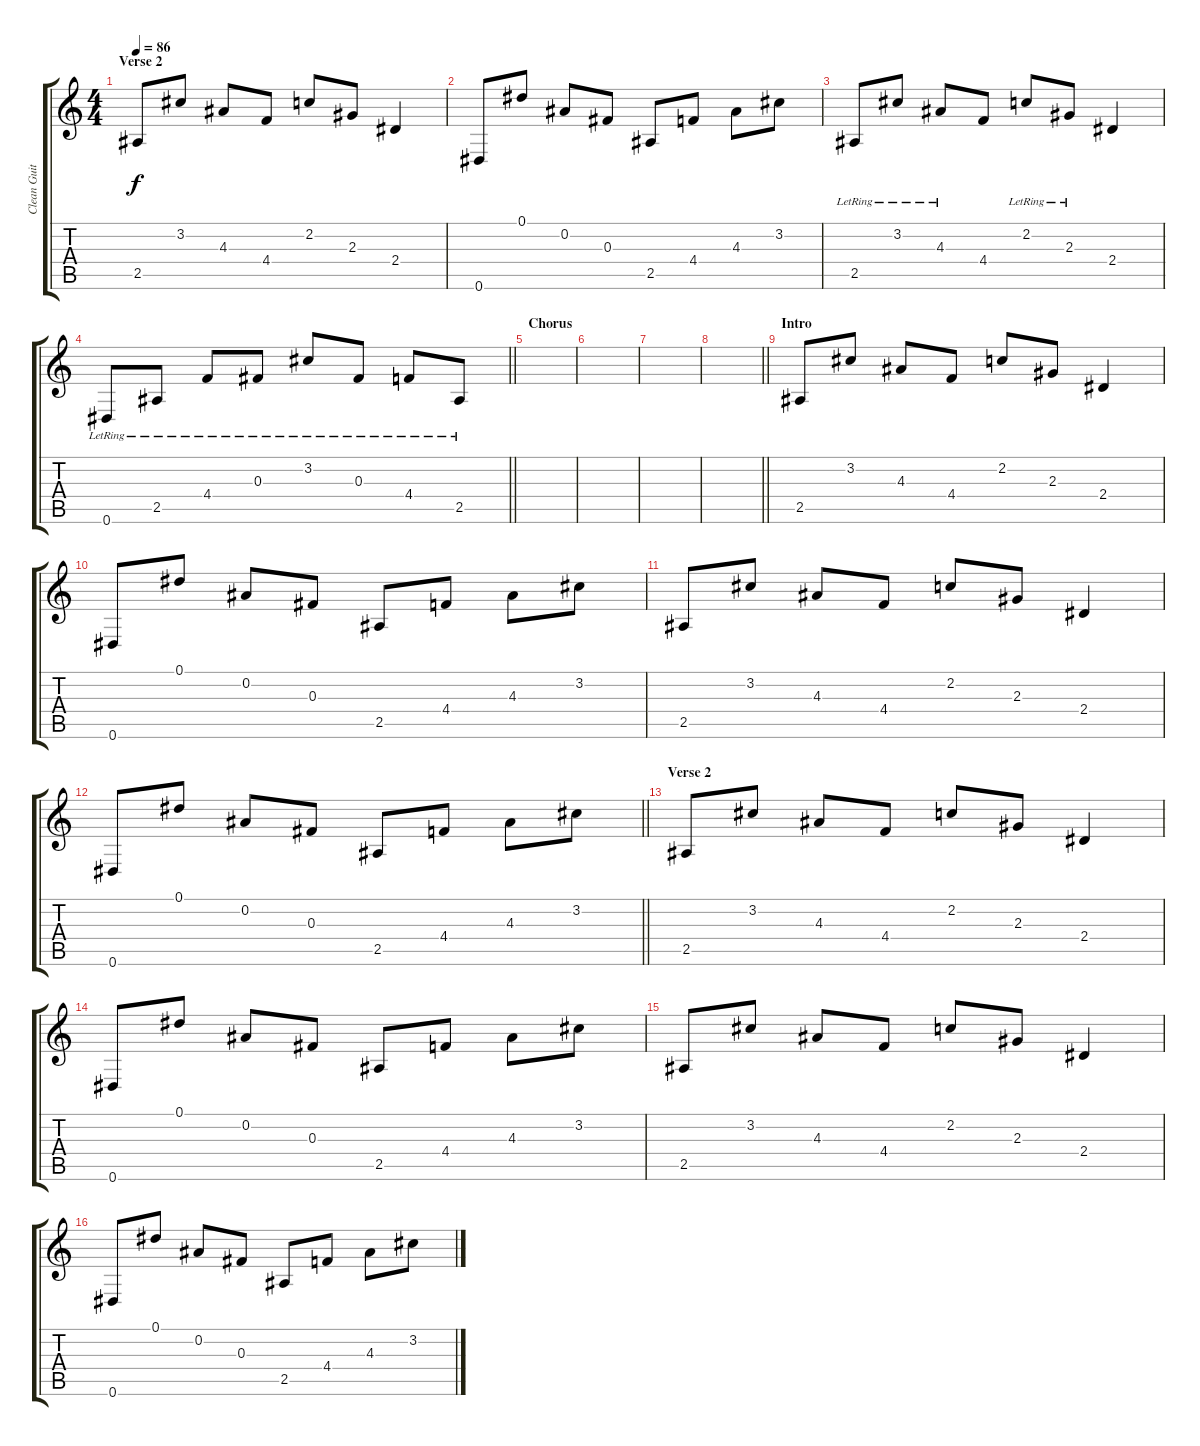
\track ("Clean Guitar" "Clean Guit") {instrument electricguitarclean}
\staff {score tabs}
\tuning (Eb4 Bb3 Gb3 Db3 Ab2 Eb2) {hide}
\ts (4 4)
\section ("" "Verse 2")
\tempo 86
\clef g2
\ks c
2.5.8{dy f} 3.2.8 4.3.8 4.4.8 2.2.8 2.3.8 2.4.4 |
0.6.8 0.1.8 0.2.8 0.3.8 2.5.8 4.4.8 4.3.8 3.2.8 |
2.5{lr}.8 3.2{lr}.8 4.3{lr}.8 4.4.8 2.2{lr}.8 2.3{lr}.8 2.4.4 |
\barLineRight lightlight
0.6{lr}.8 2.5{lr}.8 4.4{lr}.8 0.3{lr}.8 3.2{lr}.8 0.3{lr}.8 4.4{lr}.8 2.5{lr}.8 |
\section ("" "Chorus")
|
|
|
\barLineRight lightlight
|
\section ("" "Intro")
2.5.8 3.2.8 4.3.8 4.4.8 2.2.8 2.3.8 2.4.4 |
0.6.8 0.1.8 0.2.8 0.3.8 2.5.8 4.4.8 4.3.8 3.2.8 |
2.5.8 3.2.8 4.3.8 4.4.8 2.2.8 2.3.8 2.4.4 |
\barLineRight lightlight
0.6.8 0.1.8 0.2.8 0.3.8 2.5.8 4.4.8 4.3.8 3.2.8 |
\section ("" "Verse 2")
2.5.8 3.2.8 4.3.8 4.4.8 2.2.8 2.3.8 2.4.4 |
0.6.8 0.1.8 0.2.8 0.3.8 2.5.8 4.4.8 4.3.8 3.2.8 |
2.5.8 3.2.8 4.3.8 4.4.8 2.2.8 2.3.8 2.4.4 |
0.6.8 0.1.8 0.2.8 0.3.8 2.5.8 4.4.8 4.3.8 3.2.8
